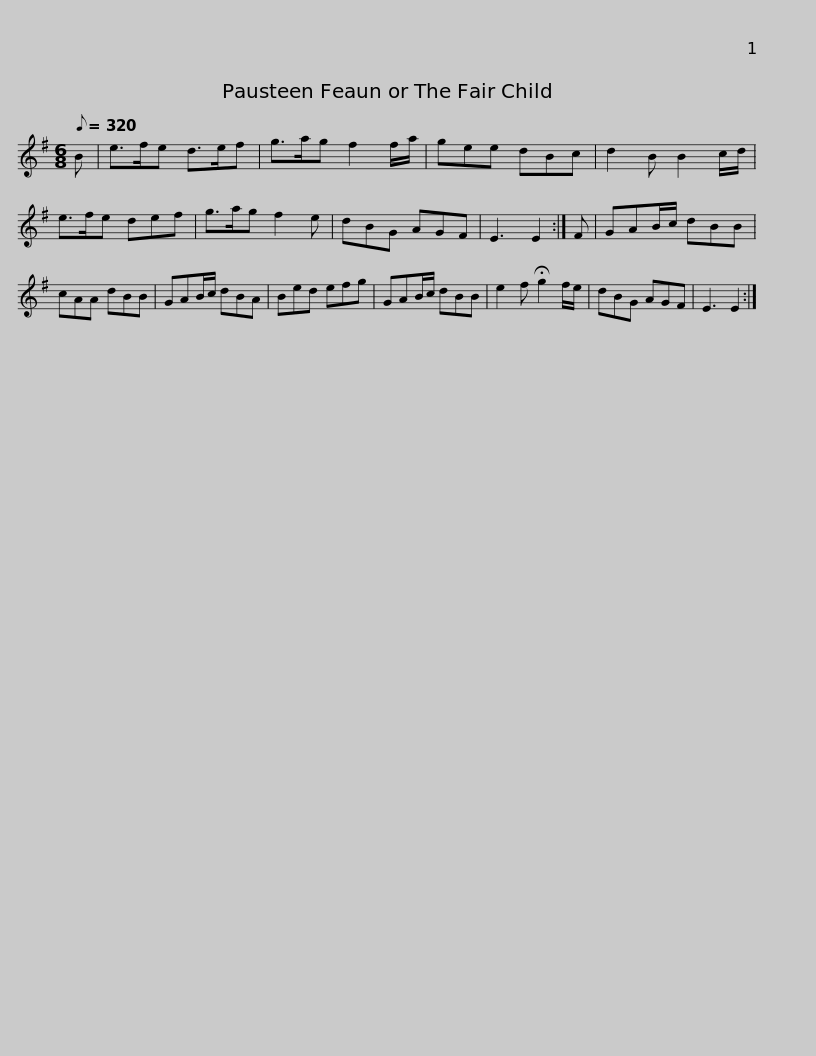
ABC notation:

X:1
L:1/8
Q:1/8=320
M:6/8
I:linebreak $
K:Emin
V:1 treble
V:1
 B | e>fe d>ef | g>ag f2 f/a/ | gee dBc | d2 B B2 c/d/ | %5
 e>fe def | g>ag f2 e | dBG AGF |$ E3 E2 :| F | %10
 GAB/c/ dBB | cAA dBB | GAB/c/ dBA | Bed efg | GAB/c/ dBB | %15
 e2 f !fermata!g2 f/e/ |$ dBG AGF | E3 E2 :| %18
